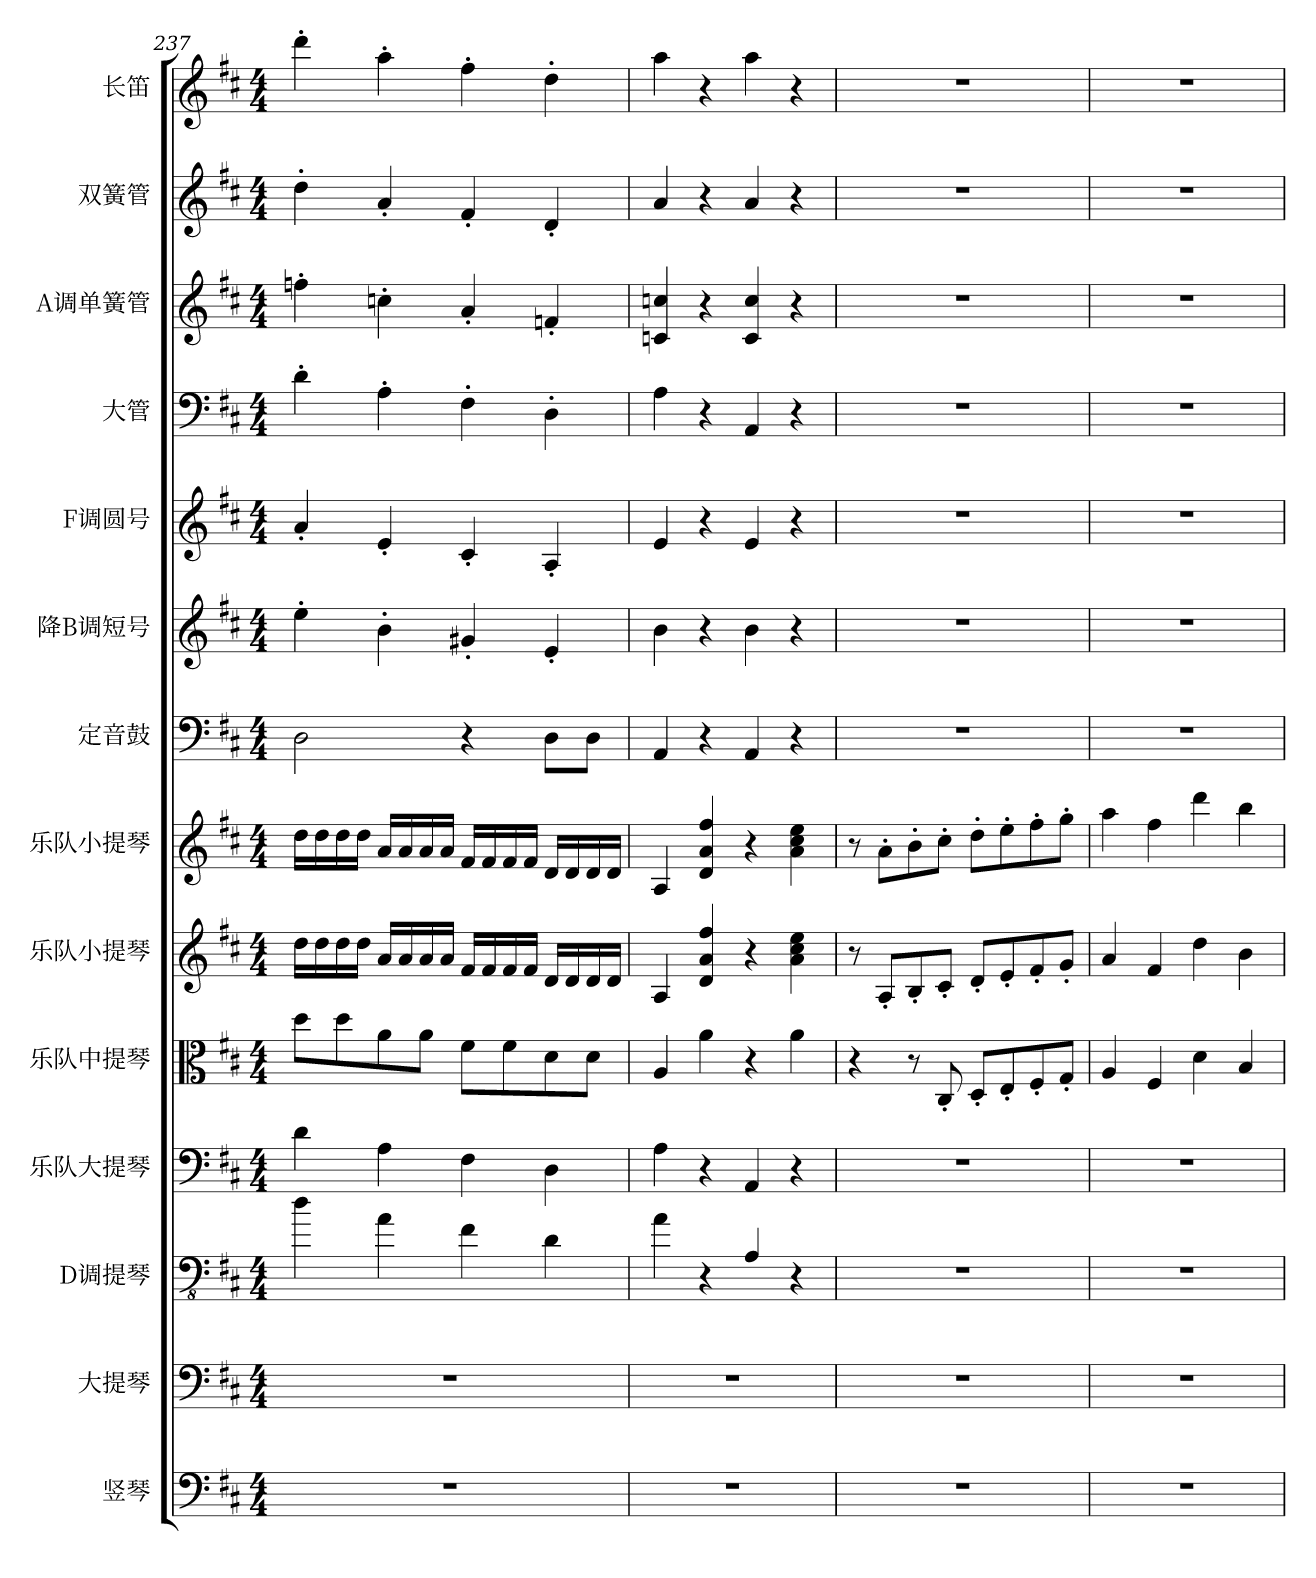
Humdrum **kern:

**kern	**kern	**kern	**kern	**kern	**kern	**kern	**kern	**kern	**kern	**kern	**kern	**kern	**kern
*part14	*part13	*part12	*part11	*part10	*part9	*part8	*part7	*part6	*part5	*part4	*part3	*part2	*part1
*staff14	*staff13	*staff12	*staff11	*staff10	*staff9	*staff8	*staff7	*staff6	*staff5	*staff4	*staff3	*staff2	*staff1
*I"竖琴	*I"大提琴	*I"D调提琴	*I"乐队大提琴	*I"乐队中提琴	*I"乐队小提琴	*I"乐队小提琴	*I"定音鼓	*I"降B调短号	*I"F调圆号	*I"大管	*I"A调单簧管	*I"双簧管	*I"长笛
*clefF4	*clefF4	*clefFv4	*clefF4	*clefC3	*clefG2	*clefG2	*clefF4	*clefG2	*clefG2	*clefF4	*clefG2	*clefG2	*clefG2
*	*	*ITrd7c12	*	*	*	*	*	*ITrd1c2	*ITrd4c7	*	*ITrd2c3	*	*
*k[f#c#]	*k[f#c#]	*k[f#c#]	*k[f#c#]	*k[f#c#]	*k[f#c#]	*k[f#c#]	*k[f#c#]	*k[]	*k[f#]	*k[f#c#]	*k[f#c#g#d#a#]	*k[f#c#]	*k[f#c#]
*M4/4	*M4/4	*M4/4	*M4/4	*M4/4	*M4/4	*M4/4	*M4/4	*M4/4	*M4/4	*M4/4	*M4/4	*M4/4	*M4/4
=237	=237	=237	=237	=237	=237	=237	=237	=237	=237	=237	=237	=237	=237
1r	1r	4D\	4d\	8dd\L	16dd\LL	16dd\LL	2D\	4dd'\	4d'/	4d'\	4ddn'\	4dd'\	4ddd'\
.	.	.	.	.	16dd\	16dd\	.	.	.	.	.	.	.
.	.	.	.	8dd\	16dd\	16dd\	.	.	.	.	.	.	.
.	.	.	.	.	16dd\JJ	16dd\JJ	.	.	.	.	.	.	.
.	.	4AA\	4A\	8a\	16a/LL	16a/LL	.	4a'\	4A'/	4A'\	4an'\	4a'/	4aa'\
.	.	.	.	.	16a/	16a/	.	.	.	.	.	.	.
.	.	.	.	8a\J	16a/	16a/	.	.	.	.	.	.	.
.	.	.	.	.	16a/JJ	16a/JJ	.	.	.	.	.	.	.
.	.	4FF#\	4F#\	8f#\L	16f#/LL	16f#/LL	4r	4f#X'/	4F#'/	4F#'\	4f#'/	4f#'/	4ff#'\
.	.	.	.	.	16f#/	16f#/	.	.	.	.	.	.	.
.	.	.	.	8f#\	16f#/	16f#/	.	.	.	.	.	.	.
.	.	.	.	.	16f#/JJ	16f#/JJ	.	.	.	.	.	.	.
.	.	4DD\	4D\	8d\	16d/LL	16d/LL	8D\L	4d'/	4D'/	4D'\	4dn'/	4d'/	4dd'\
.	.	.	.	.	16d/	16d/	.	.	.	.	.	.	.
.	.	.	.	8d\J	16d/	16d/	8D\J	.	.	.	.	.	.
.	.	.	.	.	16d/JJ	16d/JJ	.	.	.	.	.	.	.
=238	=238	=238	=238	=238	=238	=238	=238	=238	=238	=238	=238	=238	=238
*	*	*	*	*	*	*	*	*	*	*	*	*	*MM168
1r	1r	4AA\	4A\	4A/	4A/	4A/	4AA/	4a\	4A/	4A\	4An/ 4an/	4a/	4aa\
.	.	4r	4r	4a\	4d/ 4a/ 4ff#/	4d/ 4a/ 4ff#/	4r	4r	4r	4r	4r	4r	4r
.	.	4AAA/	4AA/	4r	4r	4r	4AA/	4a\	4A/	4AA/	4A/ 4a/	4a/	4aa\
.	.	4r	4r	4a\	4a\ 4cc#\ 4ee\	4a\ 4cc#\ 4ee\	4r	4r	4r	4r	4r	4r	4r
!!LO:PB:g=z
=239	=239	=239	=239	=239	=239	=239	=239	=239	=239	=239	=239	=239	=239
1r	1r	1r	1r	4r	8r	8r	1r	1r	1r	1r	1r	1r	1r
.	.	.	.	.	8A'/L	8a'\L	.	.	.	.	.	.	.
.	.	.	.	8r	8B'/	8b'\	.	.	.	.	.	.	.
.	.	.	.	8C#'/	8c#'/J	8cc#'\J	.	.	.	.	.	.	.
.	.	.	.	8D'/L	8d'/L	8dd'\L	.	.	.	.	.	.	.
.	.	.	.	8E'/	8e'/	8ee'\	.	.	.	.	.	.	.
.	.	.	.	8F#'/	8f#'/	8ff#'\	.	.	.	.	.	.	.
.	.	.	.	8G'/J	8g'/J	8gg'\J	.	.	.	.	.	.	.
=240	=240	=240	=240	=240	=240	=240	=240	=240	=240	=240	=240	=240	=240
1r	1r	1r	1r	4A/	4a/	4aa\	1r	1r	1r	1r	1r	1r	1r
.	.	.	.	4F#/	4f#/	4ff#\	.	.	.	.	.	.	.
.	.	.	.	4d\	4dd\	4ddd\	.	.	.	.	.	.	.
.	.	.	.	4B/	4b\	4bb\	.	.	.	.	.	.	.
=	=	=	=	=	=	=	=	=	=	=	=	=	=
*-	*-	*-	*-	*-	*-	*-	*-	*-	*-	*-	*-	*-	*-
